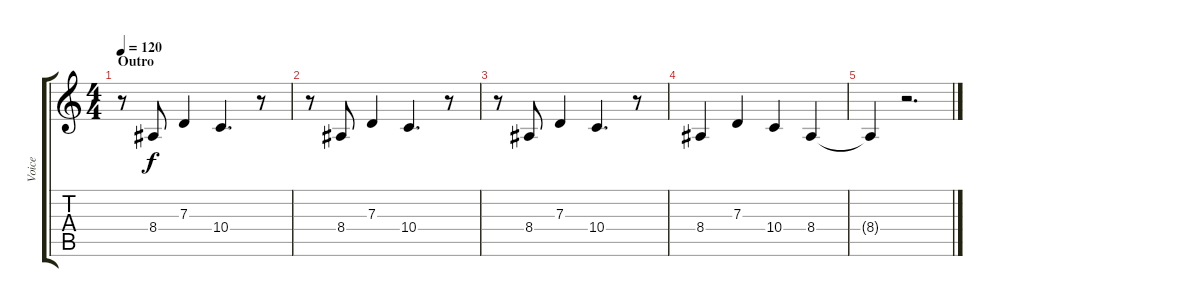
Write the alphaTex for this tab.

\track ("Voice" "Voice") {instrument altosax}
\staff {score tabs}
\tuning (E4 B3 G3 D3 A2 E2) {hide}
\ts (4 4)
\section ("" "Outro")
\tempo 120
\clef g2
\ks c
r.8{dy f} 8.4.8 7.3.4 10.4.4{d} r.8 |
r.8 8.4.8 7.3.4 10.4.4{d} r.8 |
r.8 8.4.8 7.3.4 10.4.4{d} r.8 |
8.4.4 7.3.4 10.4.4 8.4.4 |
8.4{t}.4 r.2{d}
